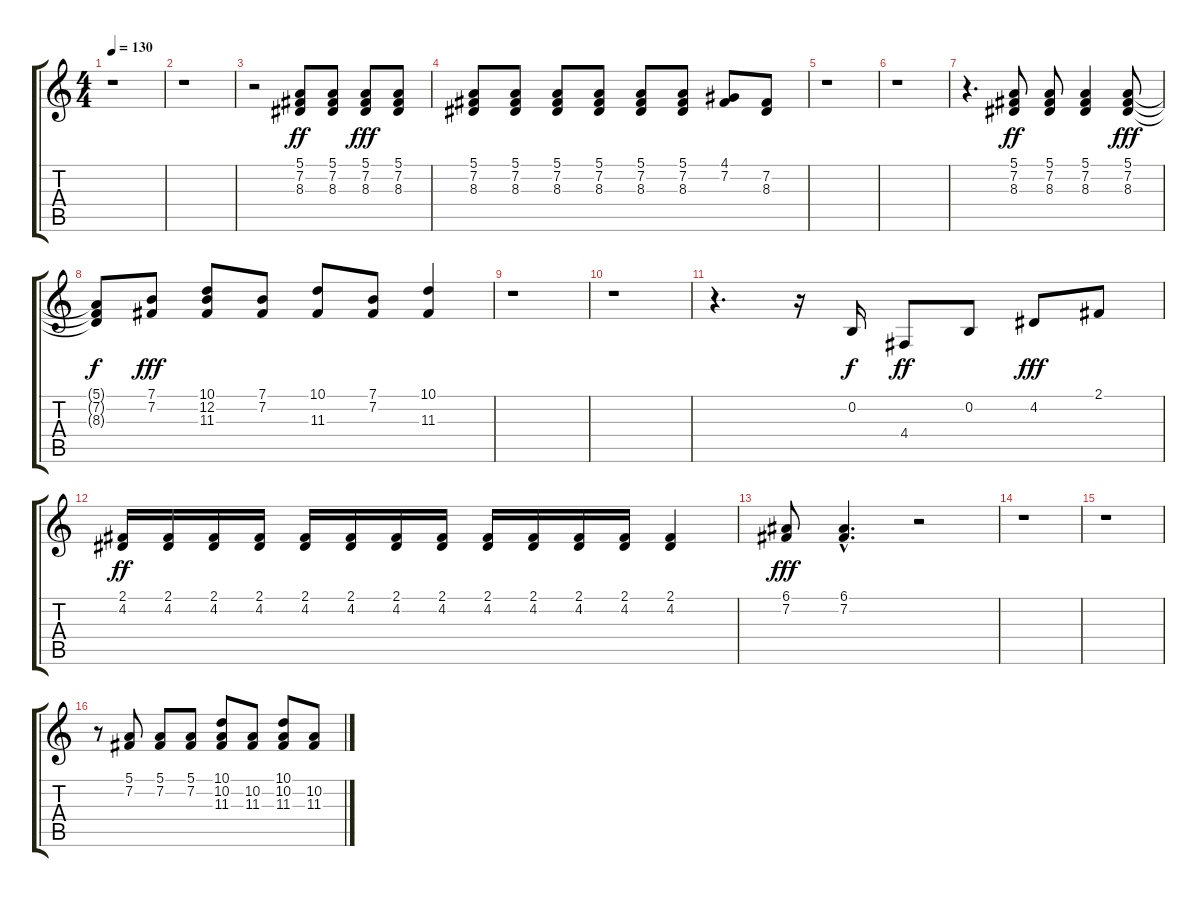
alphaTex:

\track "" {instrument electricgrandpiano}
\staff {score tabs}
\tuning (E4 B3 G3 D3 A2 E2) {hide}
\ts (4 4)
\tempo 130
\clef g2
\ks c
r.1{dy fff} |
r.1 |
r.2 (5.1 7.2 8.3).8{dy ff} (5.1 7.2 8.3).8 (5.1 7.2 8.3).8{dy fff} (5.1 7.2 8.3).8 |
(5.1 7.2 8.3).8 (5.1 7.2 8.3).8 (5.1 7.2 8.3).8 (5.1 7.2 8.3).8 (5.1 7.2 8.3).8 (5.1 7.2 8.3).8 (4.1 7.2).8 (7.2 8.3).8 |
r.1 |
r.1 |
r.4{d} (5.1 7.2 8.3).8{dy ff} (5.1 7.2 8.3).8 (5.1 7.2 8.3).4 (5.1 7.2 8.3).8{dy fff} |
(5.1{t} 7.2{t} 8.3{t}).8{dy f} (7.1 7.2).8{dy fff} (10.1 12.2 11.3).8 (7.1 7.2).8 (10.1 11.3).8 (7.1 7.2).8 (10.1 11.3).4 |
r.1 |
r.1 |
r.4{d} r.16 0.2.16{dy f} 4.4.8{dy ff} 0.2.8 4.2.8{dy fff} 2.1.8 |
(2.1 4.2).16{dy ff} (2.1 4.2).16 (2.1 4.2).16 (2.1 4.2).16 (2.1 4.2).16 (2.1 4.2).16 (2.1 4.2).16 (2.1 4.2).16 (2.1 4.2).16 (2.1 4.2).16 (2.1 4.2).16 (2.1 4.2).16 (2.1 4.2).4 |
(6.1 7.2).8{dy fff} (6.1{hac} 7.2{hac}).4{d} r.2 |
r.1 |
r.1 |
r.8 (5.1 7.2).8 (5.1 7.2).8 (5.1 7.2).8 (10.1 10.2 11.3).8 (10.2 11.3).8 (10.1 10.2 11.3).8 (10.2 11.3).8
